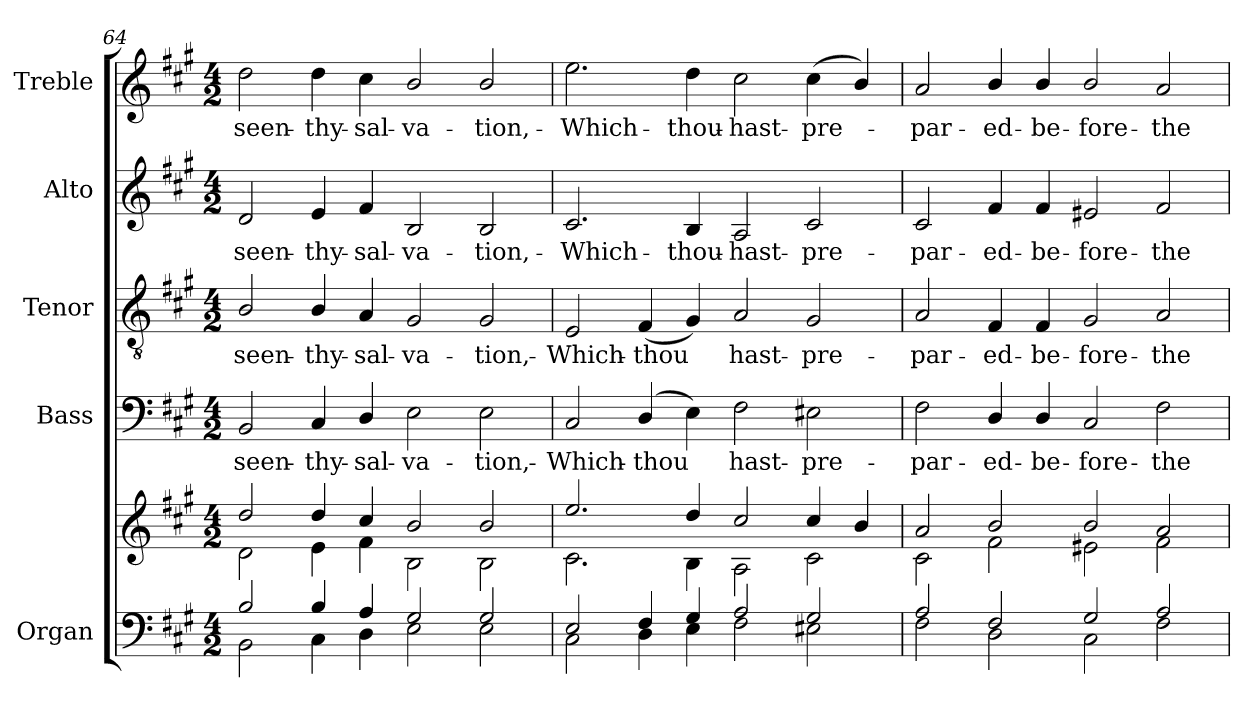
**kern	**kern	**kern	**text	**kern	**text	**kern	**text	**kern	**text
*part5	*part5	*part4	*part4	*part3	*part3	*part2	*part2	*part1	*part1
*staff6	*staff5	*staff4	*staff4	*staff3	*staff3	*staff2	*staff2	*staff1	*staff1
*I"Organ	*	*I"Bass	*	*I"Tenor	*	*I"Alto	*	*I"Treble	*
*I'Org.	*	*I'B.	*	*I'T.	*	*I'A.	*	*I'Tr.	*
*clefF4	*clefG2	*clefF4	*	*clefGv2	*	*clefG2	*	*clefG2	*
*	*	*	*	*ITrd7c12	*	*	*	*	*
*k[f#c#g#]	*k[f#c#g#]	*k[f#c#g#]	*	*k[f#c#g#]	*	*k[f#c#g#]	*	*k[f#c#g#]	*
*A:	*A:	*A:	*	*A:	*	*A:	*	*A:	*
*M4/2	*M4/2	*M4/2	*	*M4/2	*	*M4/2	*	*M4/2	*
=64	=64	=64	=64	=64	=64	=64	=64	=64	=64
*^	*^	*	*	*	*	*	*	*	*
!	!	!	!	!	!LO:LY:b:color=#000000	!	!	!	!	!	!
!	!	!	!	!	!	!	!LO:LY:b:color=#000000	!	!	!	!
!	!	!	!	!	!	!	!	!	!LO:LY:b:color=#000000	!	!
!	!	!	!	!	!	!	!	!	!	!	!LO:LY:b:color=#000000
2Bi/	2BBi\	2ddi/	2di\	2BBi/	-seen-	2BBi/	-seen-	2di/	-seen-	2ddi\	-seen-
!	!	!	!	!	!LO:LY:b:color=#000000	!	!	!	!	!	!
!	!	!	!	!	!	!	!LO:LY:b:color=#000000	!	!	!	!
!	!	!	!	!	!	!	!	!	!LO:LY:b:color=#000000	!	!
!	!	!	!	!	!	!	!	!	!	!	!LO:LY:b:color=#000000
4Bi/	4C#i\	4ddi/	4ei\	4C#i/	-thy-	4BBi/	-thy-	4ei/	-thy-	4ddi\	-thy-
!	!	!	!	!	!LO:LY:b:color=#000000	!	!	!	!	!	!
!	!	!	!	!	!	!	!LO:LY:b:color=#000000	!	!	!	!
!	!	!	!	!	!	!	!	!	!LO:LY:b:color=#000000	!	!
!	!	!	!	!	!	!	!	!	!	!	!LO:LY:b:color=#000000
4Ai/	4Di\	4cc#i/	4f#i\	4Di/	-sal-	4AAi/	-sal-	4f#i/	-sal-	4cc#i\	-sal-
!	!	!	!	!	!LO:LY:b:color=#000000	!	!	!	!	!	!
!	!	!	!	!	!	!	!LO:LY:b:color=#000000	!	!	!	!
!	!	!	!	!	!	!	!	!	!LO:LY:b:color=#000000	!	!
!	!	!	!	!	!	!	!	!	!	!	!LO:LY:b:color=#000000
2G#i/	2Ei\	2bi/	2Bi\	2Ei\	-va-	2GG#i/	-va-	2Bi/	-va-	2bi/	-va-
!	!	!	!	!	!LO:LY:b:color=#000000	!	!	!	!	!	!
!	!	!	!	!	!	!	!LO:LY:b:color=#000000	!	!	!	!
!	!	!	!	!	!	!	!	!	!LO:LY:b:color=#000000	!	!
!	!	!	!	!	!	!	!	!	!	!	!LO:LY:b:color=#000000
2G#i/	2Ei\	2bi/	2Bi\	2Ei\	-tion,-	2GG#i/	-tion,-	2Bi/	-tion,-	2bi/	-tion,-
!!LO:LB:g=z
=65	=65	=65	=65	=65	=65	=65	=65	=65	=65	=65	=65
!	!	!	!	!	!LO:LY:b:color=#000000	!	!	!	!	!	!
!	!	!	!	!	!	!	!LO:LY:b:color=#000000	!	!	!	!
!	!	!	!	!	!	!	!	!	!LO:LY:b:color=#000000	!	!
!	!	!	!	!	!	!	!	!	!	!	!LO:LY:b:color=#000000
2Ei/	2C#i\	2.eei/	2.c#i\	2C#i/	-Which-	2EEi/	-Which-	2.c#i/	-Which-	2.eei\	-Which-
!	!	!	!	!	!LO:LY:b:color=#000000	!	!	!	!	!	!
!	!	!	!	!	!	!	!LO:LY:b:color=#000000	!	!	!	!
4F#i/	4Di\	.	.	(4Di/	-thou	(4FF#i/	-thou	.	.	.	.
!	!	!	!	!	!	!	!	!	!LO:LY:b:color=#000000	!	!
!	!	!	!	!	!	!	!	!	!	!	!LO:LY:b:color=#000000
4G#i/	4Ei\	4ddi/	4Bi\	4Ei\)	.	4GG#i/)	.	4Bi/	-thou-	4ddi\	-thou-
!	!	!	!	!	!LO:LY:b:color=#000000	!	!	!	!	!	!
!	!	!	!	!	!	!	!LO:LY:b:color=#000000	!	!	!	!
!	!	!	!	!	!	!	!	!	!LO:LY:b:color=#000000	!	!
!	!	!	!	!	!	!	!	!	!	!	!LO:LY:b:color=#000000
2Ai/	2F#i\	2cc#i/	2Ai\	2F#i\	hast-	2AAi/	hast-	2Ai/	-hast-	2cc#i\	-hast-
!	!	!	!	!	!LO:LY:b:color=#000000	!	!	!	!	!	!
!	!	!	!	!	!	!	!LO:LY:b:color=#000000	!	!	!	!
!	!	!	!	!	!	!	!	!	!LO:LY:b:color=#000000	!	!
!	!	!	!	!	!	!	!	!	!	!	!LO:LY:b:color=#000000
2G#i/	2E#Xi\	4cc#i/	2c#i\	2E#Xi\	-pre-	2GG#i/	-pre-	2c#i/	-pre-	(4cc#i\	-pre-
.	.	4bi/	.	.	.	.	.	.	.	4bi/)	.
=66	=66	=66	=66	=66	=66	=66	=66	=66	=66	=66	=66
!	!	!	!	!	!LO:LY:b:color=#000000	!	!	!	!	!	!
!	!	!	!	!	!	!	!LO:LY:b:color=#000000	!	!	!	!
!	!	!	!	!	!	!	!	!	!LO:LY:b:color=#000000	!	!
!	!	!	!	!	!	!	!	!	!	!	!LO:LY:b:color=#000000
2Ai/	2F#i\	2ai/	2c#i\	2F#i\	-par-	2AAi/	-par-	2c#i/	-par-	2ai/	-par-
!	!	!	!	!	!LO:LY:b:color=#000000	!	!	!	!	!	!
!	!	!	!	!	!	!	!LO:LY:b:color=#000000	!	!	!	!
!	!	!	!	!	!	!	!	!	!LO:LY:b:color=#000000	!	!
!	!	!	!	!	!	!	!	!	!	!	!LO:LY:b:color=#000000
2F#i/	2Di\	2bi/	2f#i\	4Di/	-ed-	4FF#i/	-ed-	4f#i/	-ed-	4bi/	-ed-
!	!	!	!	!	!LO:LY:b:color=#000000	!	!	!	!	!	!
!	!	!	!	!	!	!	!LO:LY:b:color=#000000	!	!	!	!
!	!	!	!	!	!	!	!	!	!LO:LY:b:color=#000000	!	!
!	!	!	!	!	!	!	!	!	!	!	!LO:LY:b:color=#000000
.	.	.	.	4Di/	-be-	4FF#i/	-be-	4f#i/	-be-	4bi/	-be-
!	!	!	!	!	!LO:LY:b:color=#000000	!	!	!	!	!	!
!	!	!	!	!	!	!	!LO:LY:b:color=#000000	!	!	!	!
!	!	!	!	!	!	!	!	!	!LO:LY:b:color=#000000	!	!
!	!	!	!	!	!	!	!	!	!	!	!LO:LY:b:color=#000000
2G#i/	2C#i\	2bi/	2e#Xi\	2C#i/	-fore-	2GG#i/	-fore-	2e#Xi/	-fore-	2bi/	-fore-
!	!	!	!	!	!LO:LY:b:color=#000000	!	!	!	!	!	!
!	!	!	!	!	!	!	!LO:LY:b:color=#000000	!	!	!	!
!	!	!	!	!	!	!	!	!	!LO:LY:b:color=#000000	!	!
!	!	!	!	!	!	!	!	!	!	!	!LO:LY:b:color=#000000
2Ai/	2F#i\	2ai/	2f#i\	2F#i\	-the-	2AAi/	-the-	2f#i/	-the-	2ai/	-the-
*v	*v	*	*	*	*	*	*	*	*	*	*
*	*v	*v	*	*	*	*	*	*	*	*
=	=	=	=	=	=	=	=	=	=
*-	*-	*-	*-	*-	*-	*-	*-	*-	*-
